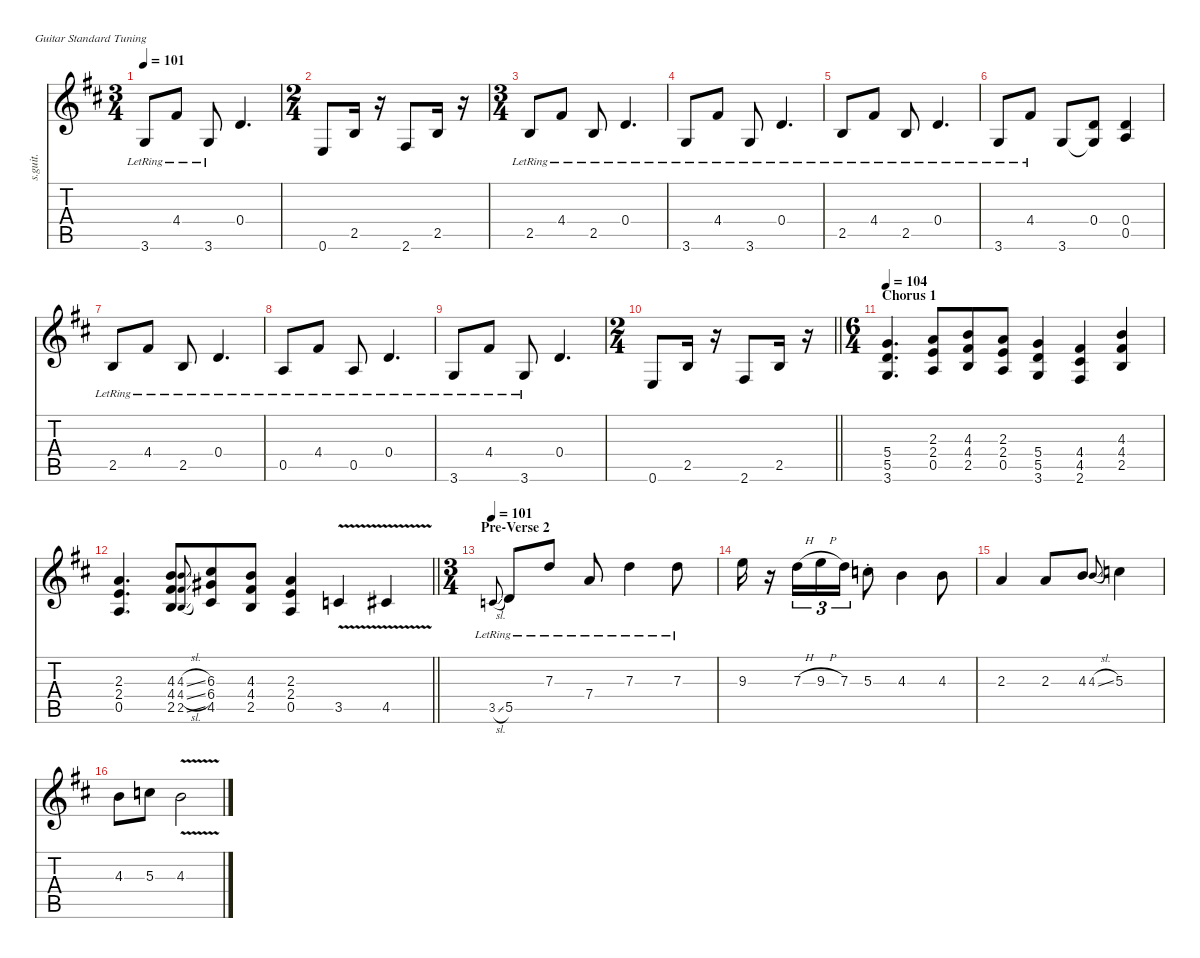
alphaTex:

\defaultSystemsLayout 4
\hideDynamics
\bracketExtendMode nobrackets
\otherSystemsTrackNameOrientation horizontal
\track ("Guitar 2" "s.guit.") {defaultSystemsLayout 32 instrument electricguitarclean}
\staff {score tabs}
\tuning (E4 B3 G3 D3 A2 E2)
\ts (3 4)
\tempo 101
\clef g2
\ks bminor
3.6{lr acc forcenatural}.8{dy f beam Up} 4.4{lr acc #}.8{beam Up} 3.6{lr acc forcenatural}.8{beam Up} 0.4{acc forcenatural}.4{d beam Up} |
\ts (2 4)
\beaming (8 2 2)
0.6{acc forcenatural}.8{beam Up} 2.5{acc forcenatural}.16{beam Up} r.16{beam Up} 2.6{acc #}.8{beam Up} 2.5{acc forcenatural}.16{beam Up} r.16{beam Up} |
\ts (3 4)
\beaming (8 2 2 2)
2.5{lr acc forcenatural}.8{beam Up} 4.4{lr acc #}.8{beam Up} 2.5{lr acc forcenatural}.8{beam Up} 0.4{lr acc forcenatural}.4{d beam Up} |
3.6{lr acc forcenatural}.8{beam Up} 4.4{lr acc #}.8{beam Up} 3.6{lr acc forcenatural}.8{beam Up} 0.4{lr acc forcenatural}.4{d beam Up} |
2.5{lr acc forcenatural}.8{beam Up} 4.4{lr acc #}.8{beam Up} 2.5{lr acc forcenatural}.8{beam Up} 0.4{lr acc forcenatural}.4{d beam Up} |
3.6{lr acc forcenatural}.8{beam Up} 4.4{lr acc #}.8{beam Up} 3.6{acc forcenatural}.8{beam Up} (0.4{acc forcenatural} 3.6{t acc forcenatural}).8{beam Up} (0.4{acc forcenatural} 0.5{acc forcenatural}).4{beam Up} |
2.5{lr acc forcenatural}.8{beam Up} 4.4{lr acc #}.8{beam Up} 2.5{lr acc forcenatural}.8{beam Up} 0.4{lr acc forcenatural}.4{d beam Up} |
0.5{lr acc forcenatural}.8{beam Up} 4.4{lr acc #}.8{beam Up} 0.5{lr acc forcenatural}.8{beam Up} 0.4{lr acc forcenatural}.4{d beam Up} |
3.6{lr acc forcenatural}.8{beam Up} 4.4{lr acc #}.8{beam Up} 3.6{lr acc forcenatural}.8{beam Up} 0.4{acc forcenatural}.4{d beam Up} |
\ts (2 4)
\beaming (8 2 2)
\barLineRight lightlight
0.6{acc forcenatural}.8{beam Up} 2.5{acc forcenatural}.16{beam Up} r.16{beam Up} 2.6{acc #}.8{beam Up} 2.5{acc forcenatural}.16{beam Up} r.16{beam Up} |
\ts (6 4)
\beaming (8 6 6)
\section ("" "Chorus 1")
\tempo 104
(5.4{acc forcenatural} 5.5{acc forcenatural} 3.6{acc forcenatural}).4{d instrument distortionguitar beam Up} (2.3{acc forcenatural} 2.4{acc forcenatural} 0.5{acc forcenatural}).8{beam Up} (4.3{acc forcenatural} 4.4{acc #} 2.5{acc forcenatural}).8{beam Up} (2.3{acc forcenatural} 2.4{acc forcenatural} 0.5{acc forcenatural}).8{beam Up} (5.4{acc forcenatural} 5.5{acc forcenatural} 3.6{acc forcenatural}).4{beam Up} (4.4{acc #} 4.5{acc #} 2.6{acc #}).4{beam Up} (4.3{acc forcenatural} 4.4{acc #} 2.5{acc forcenatural}).4{beam Up} |
\barLineRight lightlight
(2.3{acc forcenatural} 2.4{acc forcenatural} 0.5{acc forcenatural}).4{d beam Up} (4.3{acc forcenatural} 4.4{acc #} 2.5{acc forcenatural}).8{beam Up} (4.3{sl acc forcenatural} 4.4{sl acc #} 2.5{sl acc forcenatural}).8{gr onbeat dy mf beam Up} (6.3{acc #} 6.4{acc #} 4.5{acc #}).8{dy f beam Up} (4.3{acc forcenatural} 4.4{acc #} 2.5{acc forcenatural}).8{beam Up} (2.3{acc forcenatural} 2.4{acc forcenatural} 0.5{acc forcenatural}).4{beam Up} 3.5{v acc forcenatural}.4{beam Up} 4.5{v acc #}.4{beam Up} |
\ts (3 4)
\beaming (8 2 2 2)
\section ("" "Pre-Verse 2")
\tempo 101
3.5{sl lr acc forcenatural}.8{gr onbeat dy mf instrument acousticguitarsteel beam Up} 5.5{lr acc forcenatural}.8{dy f beam Up} 7.3{lr acc forcenatural}.8{beam Up} 7.4{lr acc forcenatural}.8{beam Up} 7.3{lr acc forcenatural}.4{beam Down} 7.3{lr acc forcenatural}.8{beam Down} |
9.3{acc forcenatural}.16{beam Down} r.16{beam Down} 7.3{h acc forcenatural}.16{tu (3 2) beam Down} 9.3{h acc forcenatural}.16{tu (3 2) beam Down} 7.3{acc forcenatural}.16{tu (3 2) beam Down} 5.3{st acc forcenatural}.8{beam Down} 4.3{acc forcenatural}.4{beam Down} 4.3{acc forcenatural}.8{beam Down} |
2.3{acc forcenatural}.4{beam Up} 2.3{acc forcenatural}.8{beam Up} 4.3{acc forcenatural}.8{beam Up} 4.3{sl acc forcenatural}.8{gr onbeat dy mf beam Up} 5.3{acc forcenatural}.4{dy f beam Down} |
4.3{acc forcenatural}.8{beam Down} 5.3{acc forcenatural}.8{beam Down} 4.3{v acc forcenatural}.2{beam Down}
